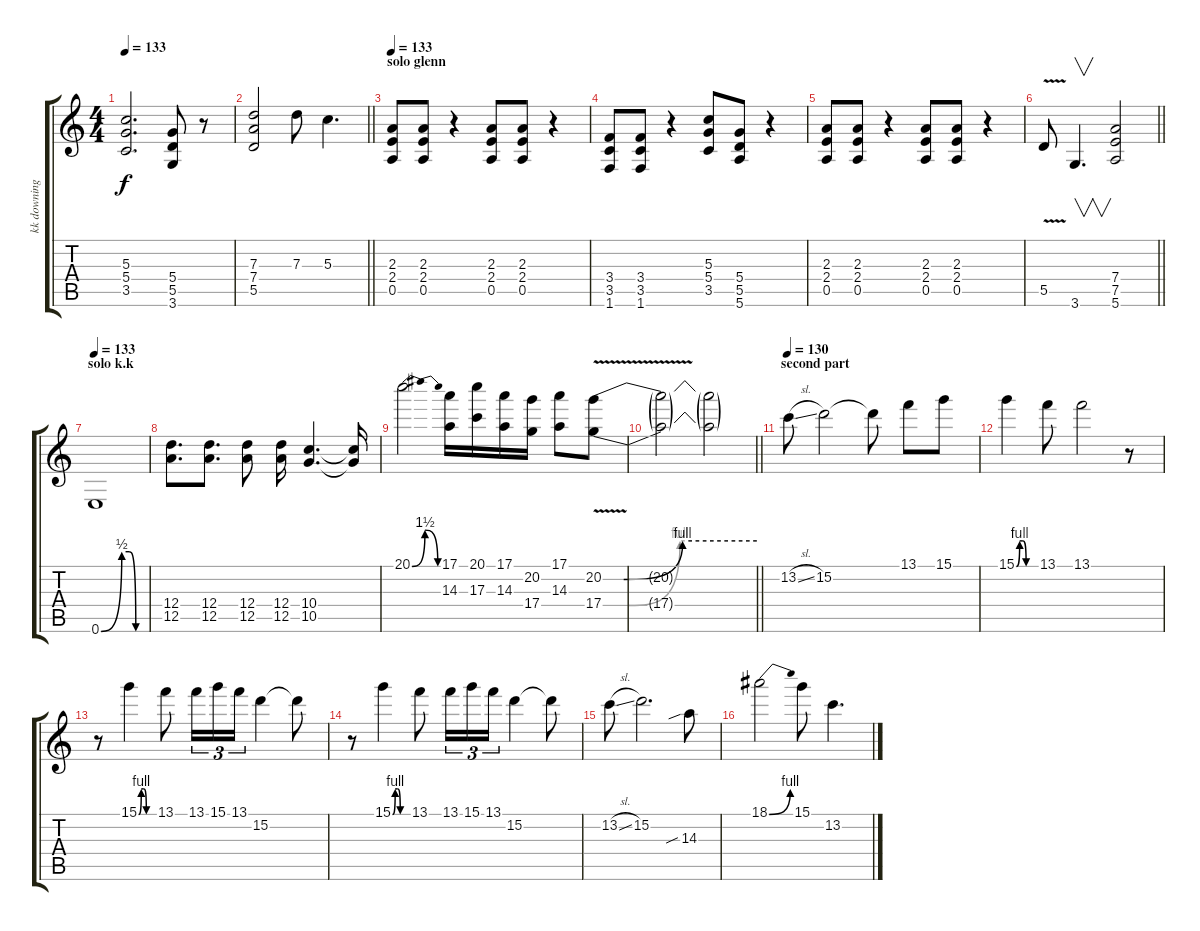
\track ("kk downing" "kk downing") {instrument distortionguitar}
\staff {score tabs}
\tuning (E4 B3 G3 D3 A2 E2) {hide}
\ts (4 4)
\tempo 133
\clef g2
\ks c
(5.3 5.4 3.5).2{d dy f} (5.4 5.5 3.6).8 r.8 |
\barLineRight lightlight
(7.3 7.4 5.5).2 7.3.8 5.3.4{d} |
\section ("" "solo glenn ")
\tempo 133
(2.3 2.4 0.5).8 (2.3 2.4 0.5).8 r.4 (2.3 2.4 0.5).8 (2.3 2.4 0.5).8 r.4 |
(3.4 3.5 1.6).8 (3.4 3.5 1.6).8 r.4 (5.3 5.4 3.5).8 (5.4 5.5 5.6).8 r.4 |
(2.3 2.4 0.5).8 (2.3 2.4 0.5).8 r.4 (2.3 2.4 0.5).8 (2.3 2.4 0.5).8 r.4 |
\barLineRight lightlight
5.5{v}.8 3.6.4{v d} (7.4 7.5 5.6).2 |
\section ("" "solo k.k")
\tempo 133
0.6{be (custom 0 0 28 2 38 2 47 0 60 0)}.1 |
(12.4 12.5).8{d} (12.4 12.5).8{d} (12.4 12.5).8 (12.4 12.5).16 (10.4 10.5).4{d} (10.4{t} 10.5{t}).16 |
20.1{be (bendrelease 0 0 15 6 30 6 60 0)}.2 (17.1 14.3).16 (20.1 17.3).16 (17.1 14.3).16 (20.2 17.4).16 (17.1 14.3).8 (20.2{be (custom 0 0 8 0 31 4 60 4) v} 17.4{be (custom 0 0 10 0 30 4 60 4)}).8 |
\barLineRight lightlight
(20.2{t} 17.4{t}).2 (20.2{t} 17.4{t}).2 |
\section ("" "second part")
\tempo 130
13.2{sl}.8 15.2.2 15.2{t}.8 13.1.8 15.1.8 |
15.1{be (custom 0 0 10 4 20 4 30 0 60 0)}.4 13.1.8 13.1.2 r.8 |
r.8 15.1{be (custom 0 0 10 4 20 4 30 0 60 0)}.4 13.1.8 13.1.16{tu (3 2)} 15.1.16{tu (3 2)} 13.1.16{tu (3 2)} 15.2.4 15.2{t}.8 |
r.8 15.1{be (custom 0 0 10 4 20 4 30 0 60 0)}.4 13.1.8 13.1.16{tu (3 2)} 15.1.16{tu (3 2)} 13.1.16{tu (3 2)} 15.2.4 15.2{t}.8 |
13.2{sl}.8 15.2.2{d} 14.3{sib}.8 |
18.1{be (bend 0 0 60 4)}.2 15.1.8 13.2{sl}.4{d}
